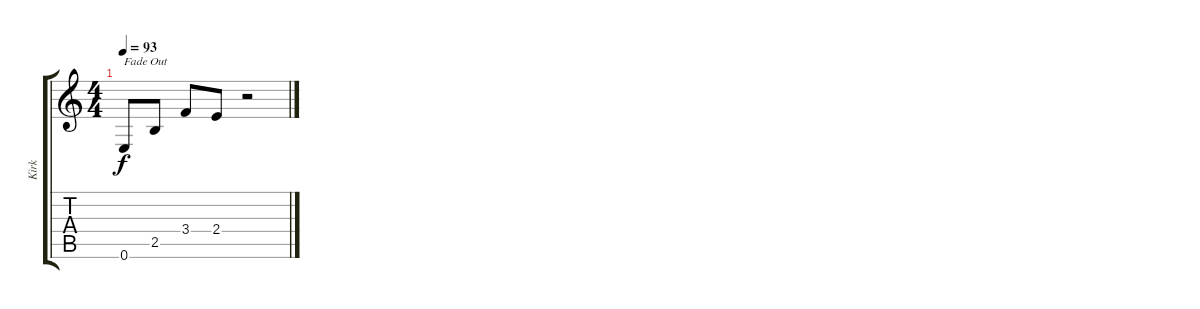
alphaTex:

\track ("Kirk" "Kirk") {instrument distortionguitar}
\staff {score tabs}
\tuning (E4 B3 G3 D3 A2 E2) {hide}
\ts (4 4)
\tempo 93
\clef g2
\ks c
0.6.8{txt "Fade Out" dy f} 2.5.8 3.4.8 2.4.8 r.2
